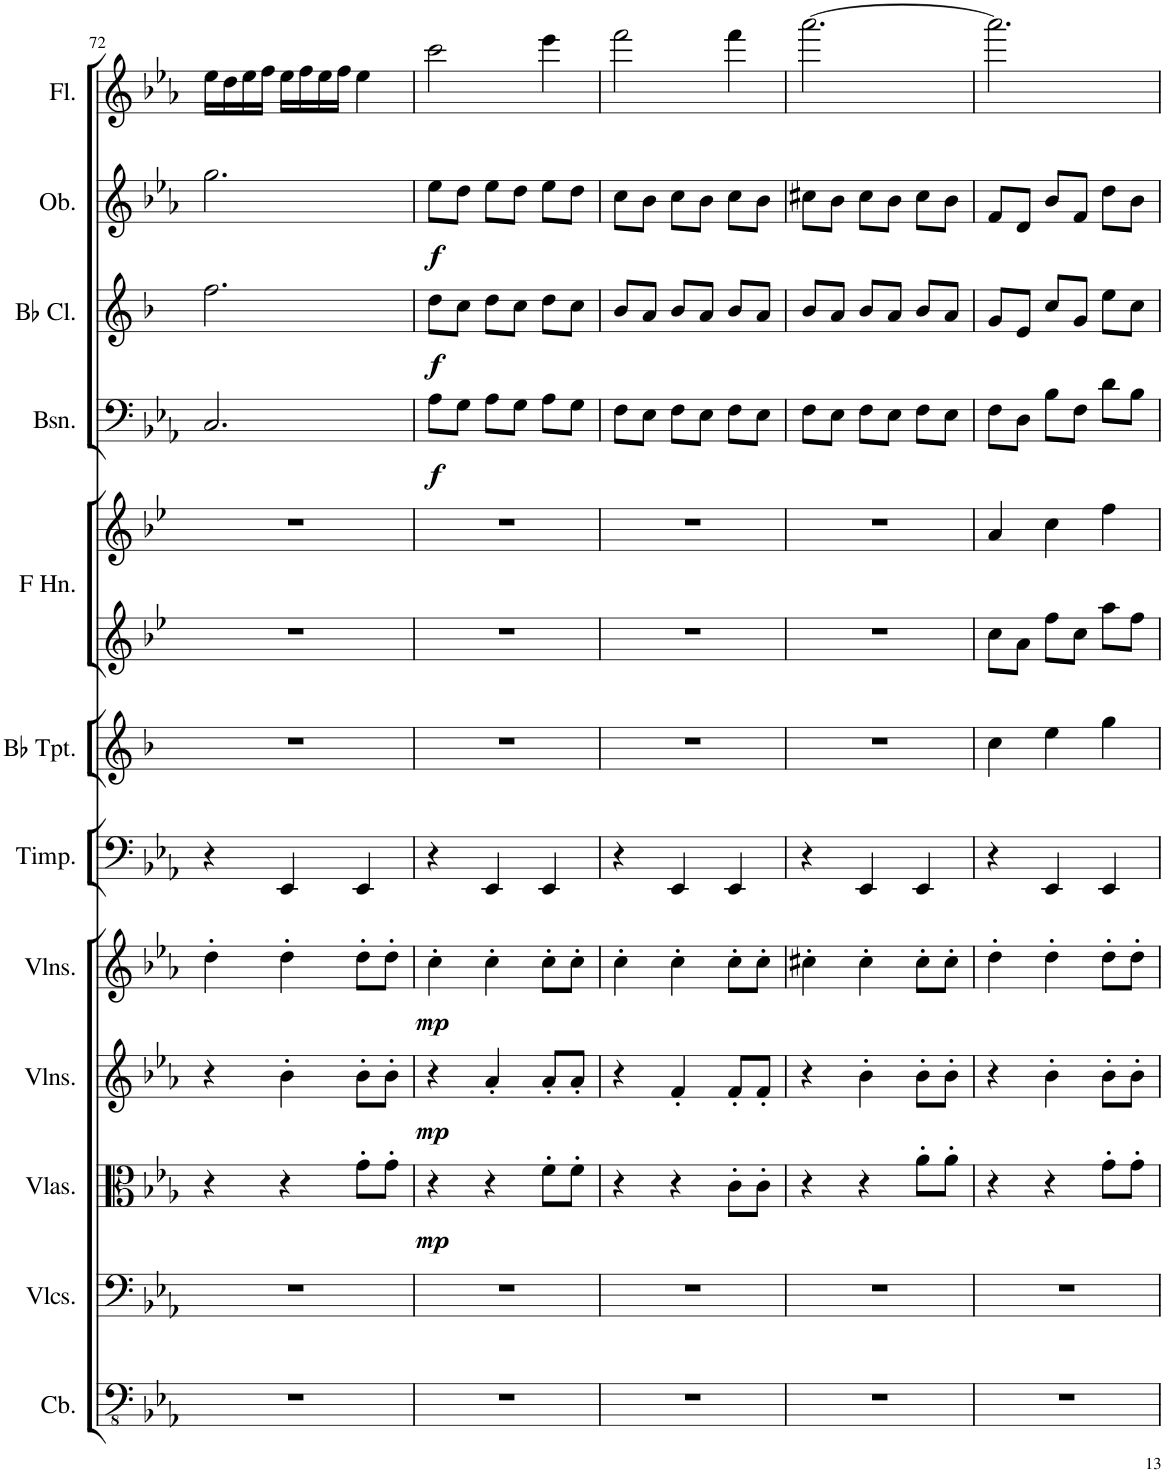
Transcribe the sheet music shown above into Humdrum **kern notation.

**kern	**kern	**kern	**dynam	**kern	**dynam	**kern	**dynam	**kern	**kern	**kern	**kern	**kern	**dynam	**kern	**dynam	**kern	**dynam	**kern
*part12	*part11	*part10	*part10	*part9	*part9	*part8	*part8	*part7	*part6	*part5	*part5	*part4	*part4	*part3	*part3	*part2	*part2	*part1
*staff13	*staff12	*staff11	*staff11	*staff10	*staff10	*staff9	*staff9	*staff8	*staff7	*staff6	*staff5	*staff4	*staff4	*staff3	*staff3	*staff2	*staff2	*staff1
*I"Contrabass	*I"Violoncellos	*I"Violas	*	*I"Violins II	*	*I"Violins I	*	*I"Timpani	*I"Trumpets in Bb	*I"Horns in F	*	*I"Bassoons	*	*I"Clarinets in Bb	*	*I"Oboes	*	*I"Flutes
*I'Cb.	*I'Vlcs.	*I'Vlas.	*	*I'Vlns.	*	*I'Vlns.	*	*I'Timp.	*	*	*	*I'Bsn.	*	*	*	*I'Ob.	*	*I'Fl.
!!LO:PB:g=z
*clefFv4	*clefF4	*clefC3	*	*clefG2	*	*clefG2	*	*clefF4	*clefG2	*clefG2	*clefG2	*clefF4	*	*clefG2	*	*clefG2	*	*clefG2
*Trd7c12	*	*	*	*	*	*	*	*	*Trd1c2	*Trd4c7	*Trd4c7	*	*	*Trd1c2	*	*	*	*
*k[b-e-a-]	*k[b-e-a-]	*k[b-e-a-]	*	*k[b-e-a-]	*	*k[b-e-a-]	*	*k[b-e-a-]	*k[b-]	*k[b-e-]	*k[b-e-]	*k[b-e-a-]	*	*k[b-]	*	*k[b-e-a-]	*	*k[b-e-a-]
*M3/4	*M3/4	*M3/4	*	*M3/4	*	*M3/4	*	*M3/4	*M3/4	*M3/4	*M3/4	*M3/4	*	*M3/4	*	*M3/4	*	*M3/4
=72	=72	=72	=72	=72	=72	=72	=72	=72	=72	=72	=72	=72	=72	=72	=72	=72	=72	=72
2.r	2.r	4r	.	4r	.	4dd'\	.	4r	2.r	2.r	2.r	2.C/	.	2.ff\	.	2.gg\	.	16ee-\LL
.	.	.	.	.	.	.	.	.	.	.	.	.	.	.	.	.	.	16dd\
.	.	.	.	.	.	.	.	.	.	.	.	.	.	.	.	.	.	16ee-\
.	.	.	.	.	.	.	.	.	.	.	.	.	.	.	.	.	.	16ff\JJ
.	.	4r	.	4b-'\	.	4dd'\	.	4EE-/	.	.	.	.	.	.	.	.	.	16ee-\LL
.	.	.	.	.	.	.	.	.	.	.	.	.	.	.	.	.	.	16ff\
.	.	.	.	.	.	.	.	.	.	.	.	.	.	.	.	.	.	16ee-\
.	.	.	.	.	.	.	.	.	.	.	.	.	.	.	.	.	.	16ff\JJ
.	.	8g'\L	.	8b-'\L	.	8dd'\L	.	4EE-/	.	.	.	.	.	.	.	.	.	4ee-\
.	.	8g'\J	.	8b-'\J	.	8dd'\J	.	.	.	.	.	.	.	.	.	.	.	.
=73	=73	=73	=73	=73	=73	=73	=73	=73	=73	=73	=73	=73	=73	=73	=73	=73	=73	=73
!	!	!	!LO:DY:b	!	!LO:DY:b	!	!LO:DY:b	!	!	!	!	!	!LO:DY:b	!	!LO:DY:b	!	!LO:DY:b	!
2.r	2.r	4r	mp	4r	mp	4cc'\	mp	4r	2.r	2.r	2.r	8A-\L	f	8dd\L	f	8ee-\L	f	2ccc\
.	.	.	.	.	.	.	.	.	.	.	.	8G\J	.	8cc\J	.	8dd\J	.	.
.	.	4r	.	4a-'/	.	4cc'\	.	4EE-/	.	.	.	8A-\L	.	8dd\L	.	8ee-\L	.	.
.	.	.	.	.	.	.	.	.	.	.	.	8G\J	.	8cc\J	.	8dd\J	.	.
.	.	8f'\L	.	8a-'/L	.	8cc'\L	.	4EE-/	.	.	.	8A-\L	.	8dd\L	.	8ee-\L	.	4eee-\
.	.	8f'\J	.	8a-'/J	.	8cc'\J	.	.	.	.	.	8G\J	.	8cc\J	.	8dd\J	.	.
=74	=74	=74	=74	=74	=74	=74	=74	=74	=74	=74	=74	=74	=74	=74	=74	=74	=74	=74
2.r	2.r	4r	.	4r	.	4cc'\	.	4r	2.r	2.r	2.r	8F\L	.	8b-/L	.	8cc\L	.	2fff\
.	.	.	.	.	.	.	.	.	.	.	.	8E-\J	.	8a/J	.	8b-\J	.	.
.	.	4r	.	4f'/	.	4cc'\	.	4EE-/	.	.	.	8F\L	.	8b-/L	.	8cc\L	.	.
.	.	.	.	.	.	.	.	.	.	.	.	8E-\J	.	8a/J	.	8b-\J	.	.
.	.	8c'\L	.	8f'/L	.	8cc'\L	.	4EE-/	.	.	.	8F\L	.	8b-/L	.	8cc\L	.	4fff\
.	.	8c'\J	.	8f'/J	.	8cc'\J	.	.	.	.	.	8E-\J	.	8a/J	.	8b-\J	.	.
=75	=75	=75	=75	=75	=75	=75	=75	=75	=75	=75	=75	=75	=75	=75	=75	=75	=75	=75
2.r	2.r	4r	.	4r	.	4cc#X'\	.	4r	2.r	2.r	2.r	8F\L	.	8b-/L	.	8cc#X\L	.	[2.aaa-\
.	.	.	.	.	.	.	.	.	.	.	.	8E-\J	.	8a/J	.	8b-\J	.	.
.	.	4r	.	4b-'\	.	4cc#'\	.	4EE-/	.	.	.	8F\L	.	8b-/L	.	8cc#\L	.	.
.	.	.	.	.	.	.	.	.	.	.	.	8E-\J	.	8a/J	.	8b-\J	.	.
.	.	8a-'\L	.	8b-'\L	.	8cc#'\L	.	4EE-/	.	.	.	8F\L	.	8b-/L	.	8cc#\L	.	.
.	.	8a-'\J	.	8b-'\J	.	8cc#'\J	.	.	.	.	.	8E-\J	.	8a/J	.	8b-\J	.	.
=76	=76	=76	=76	=76	=76	=76	=76	=76	=76	=76	=76	=76	=76	=76	=76	=76	=76	=76
2.r	2.r	4r	.	4r	.	4dd'\	.	4r	4cc\	8cc\L	4a/	8F\L	.	8g/L	.	8f/L	.	2.aaa-\]
.	.	.	.	.	.	.	.	.	.	8a\J	.	8D\J	.	8e/J	.	8d/J	.	.
.	.	4r	.	4b-'\	.	4dd'\	.	4EE-/	4ee\	8ff\L	4cc\	8B-\L	.	8cc/L	.	8b-/L	.	.
.	.	.	.	.	.	.	.	.	.	8cc\J	.	8F\J	.	8g/J	.	8f/J	.	.
.	.	8g'\L	.	8b-'\L	.	8dd'\L	.	4EE-/	4gg\	8aa\L	4ff\	8d\L	.	8ee\L	.	8dd\L	.	.
.	.	8g'\J	.	8b-'\J	.	8dd'\J	.	.	.	8ff\J	.	8B-\J	.	8cc\J	.	8b-\J	.	.
=	=	=	=	=	=	=	=	=	=	=	=	=	=	=	=	=	=	=
*-	*-	*-	*-	*-	*-	*-	*-	*-	*-	*-	*-	*-	*-	*-	*-	*-	*-	*-
